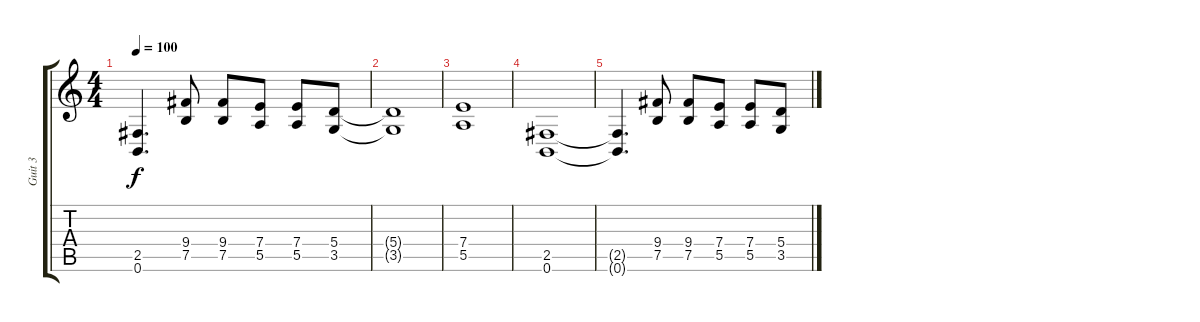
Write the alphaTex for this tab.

\track ("Guit 3" "Guit 3") {instrument distortionguitar}
\staff {score tabs}
\tuning (B3 Gb3 D3 A2 E2 B1) {hide}
\ts (4 4)
\tempo 100
\clef g2
\ks c
(2.5{t} 0.6{t}).4{d dy f} (9.4 7.5).8 (9.4 7.5).8 (7.4 5.5).8 (7.4 5.5).8 (5.4 3.5).8 |
(5.4{t} 3.5{t}).1 |
(7.4 5.5).1 |
(2.5 0.6).1 |
(2.5{t} 0.6{t}).4{d} (9.4 7.5).8 (9.4 7.5).8 (7.4 5.5).8 (7.4 5.5).8 (5.4 3.5).8
